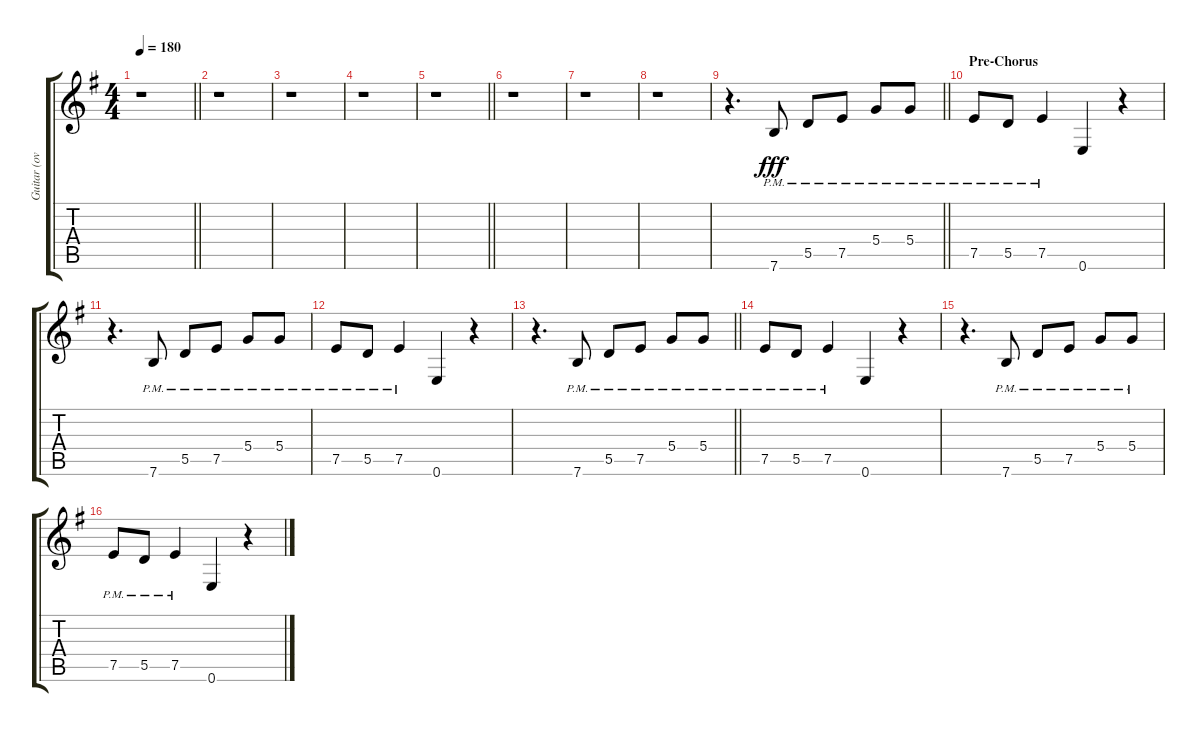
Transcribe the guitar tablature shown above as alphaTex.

\track ("Guitar (overdub)" "Guitar (ov") {instrument electricguitarmuted}
\staff {score tabs}
\tuning (E4 B3 G3 D3 A2 E2) {hide}
\ts (4 4)
\tempo 180
\clef g2
\barLineRight lightlight
\ks eminor
r.1{dy fff} |
r.1 |
r.1 |
r.1 |
\barLineRight lightlight
r.1 |
r.1 |
r.1 |
r.1 |
\barLineRight lightlight
r.4{d} 7.6{pm}.8 5.5{pm}.8 7.5{pm}.8 5.4{pm}.8 5.4{pm}.8 |
\section ("" "Pre-Chorus")
7.5{pm}.8 5.5{pm}.8 7.5{pm}.4 0.6.4 r.4 |
r.4{d} 7.6{pm}.8 5.5{pm}.8 7.5{pm}.8 5.4{pm}.8 5.4{pm}.8 |
7.5{pm}.8 5.5{pm}.8 7.5{pm}.4 0.6.4 r.4 |
\barLineRight lightlight
r.4{d} 7.6{pm}.8 5.5{pm}.8 7.5{pm}.8 5.4{pm}.8 5.4{pm}.8 |
7.5{pm}.8 5.5{pm}.8 7.5{pm}.4 0.6.4 r.4 |
r.4{d} 7.6{pm}.8 5.5{pm}.8 7.5{pm}.8 5.4{pm}.8 5.4{pm}.8 |
7.5{pm}.8 5.5{pm}.8 7.5{pm}.4 0.6.4 r.4
